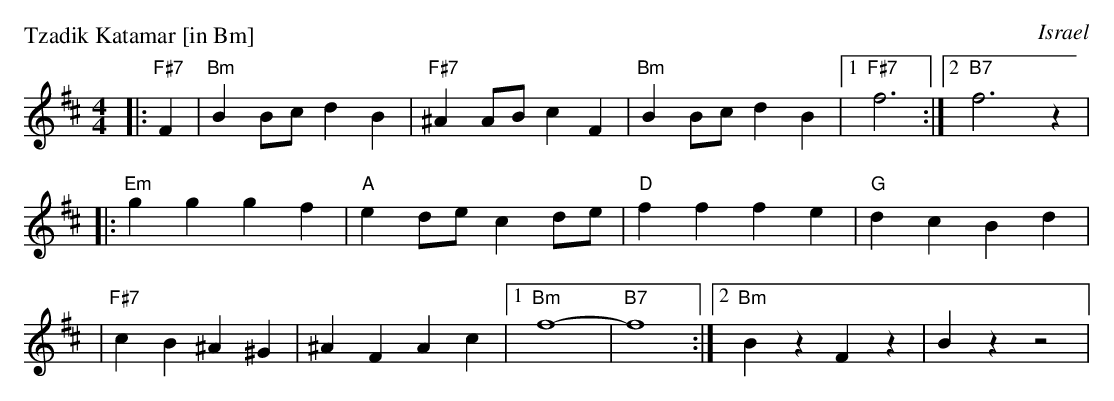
X:1
P: Tzadik Katamar [in Bm]
O: Israel
M: 4/4
L: 1/8
K: Bm
|:"F#7"F2 \
| "Bm"B2 Bc d2 B2 | "F#7"^A2 AB c2 F2 | "Bm"B2 Bc d2 B2 |1 "F#7"f6 :|2 "B7"f6 z2 |
|: "Em"g2 g2 g2 f2 | "A"e2 de c2 de | "D"f2 f2 f2 e2 | "G"d2 c2 B2 d2 |
| "F#7"c2 B2 ^A2 ^G2 | ^A2 F2 A2 c2 |1 "Bm"f8- | "B7"f8 :|2 "Bm"B2z2 F2z2 | B2z2 z4 |
